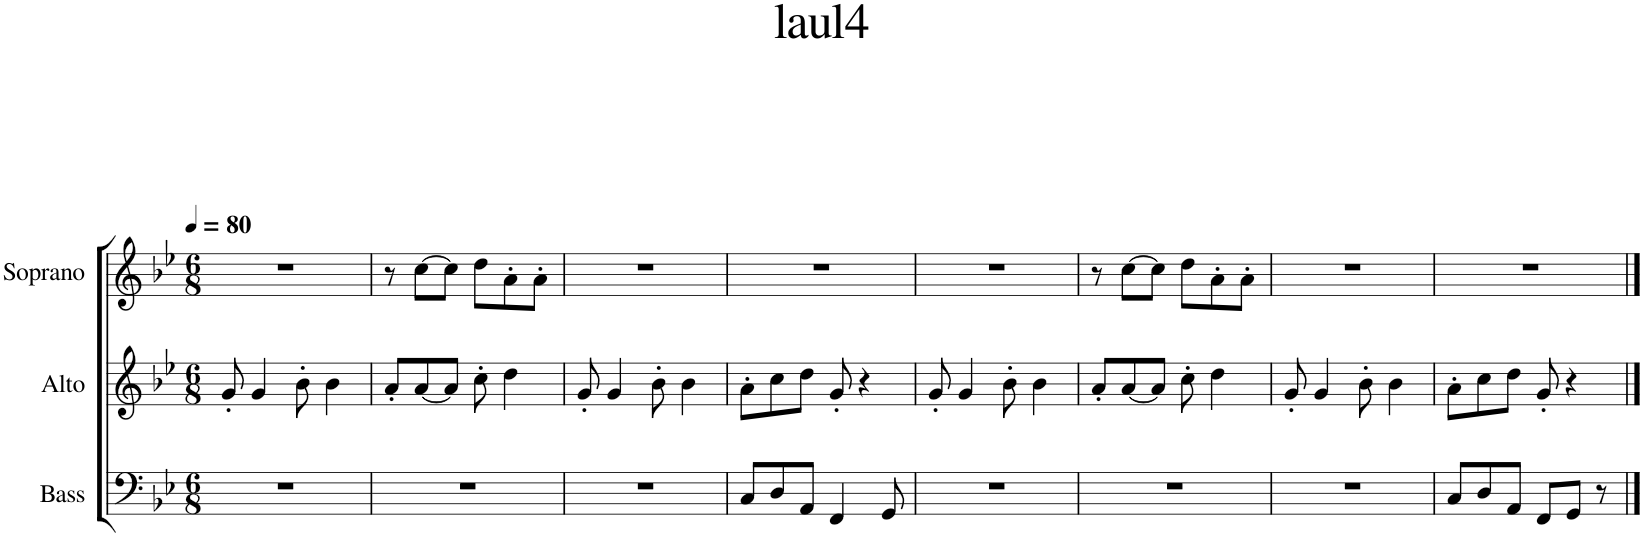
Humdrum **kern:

**kern	**kern	**kern
*part3	*part2	*part1
*staff3	*staff2	*staff1
*I"Bass	*I"Alto	*I"Soprano
*I'B.	*I'A.	*I'S.
*clefF4	*clefG2	*clefG2
*k[b-e-]	*k[b-e-]	*k[b-e-]
*M6/8	*M6/8	*M6/8
*MM80	*MM80	*MM80
=1	=1	=1
2.r	8g'/	2.r
.	4g/	.
.	8b-'\	.
.	4b-\	.
=2	=2	=2
2.r	8a'/L	8r
.	[8a/	[8cc\L
.	8a/J]	8cc\J]
.	8cc'\	8dd\L
.	4dd\	8a'\
.	.	8a'\J
=3	=3	=3
2.r	8g'/	2.r
.	4g/	.
.	8b-'\	.
.	4b-\	.
=4	=4	=4
8C/L	8a'\L	2.r
8D/	8cc\	.
8AA/J	8dd\J	.
4FF/	8g'/	.
.	4r	.
8GG/	.	.
=5	=5	=5
2.r	8g'/	2.r
.	4g/	.
.	8b-'\	.
.	4b-\	.
=6	=6	=6
2.r	8a'/L	8r
.	[8a/	[8cc\L
.	8a/J]	8cc\J]
.	8cc'\	8dd\L
.	4dd\	8a'\
.	.	8a'\J
=7	=7	=7
2.r	8g'/	2.r
.	4g/	.
.	8b-'\	.
.	4b-\	.
=8	=8	=8
8C/L	8a'\L	2.r
8D/	8cc\	.
8AA/J	8dd\J	.
8FF/L	8g'/	.
8GG/J	4r	.
8r	.	.
==	==	==
*-	*-	*-
